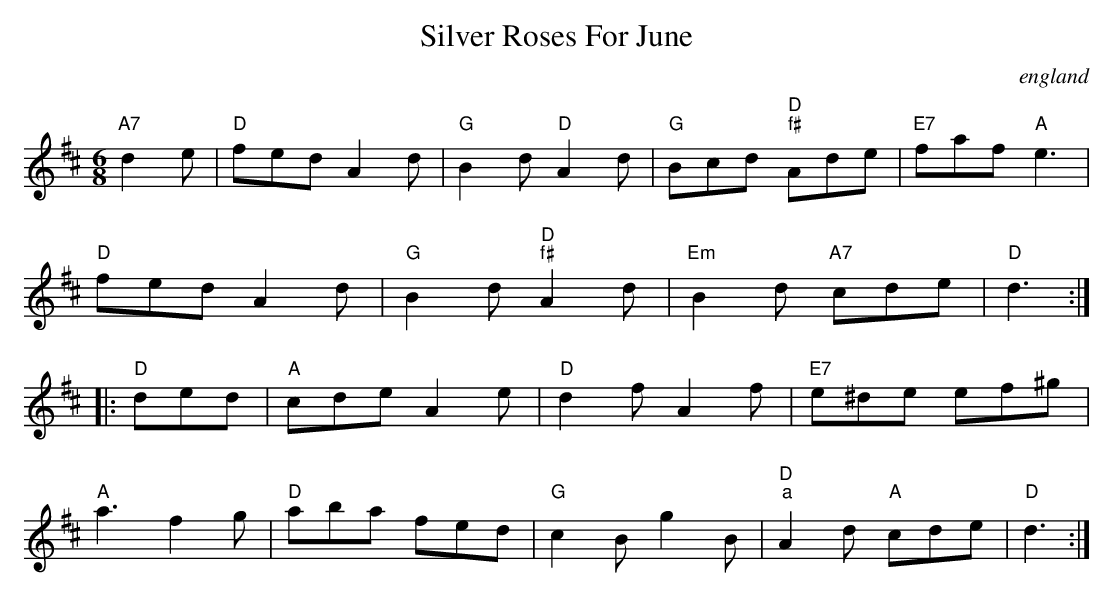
X:1
T:Silver Roses For June
O:england
M:6/8
K:D
"A7"d2e |"D"fed A2d|"G"B2d "D"A2d|"G"Bcd "D""f#"Ade|"E7"faf "A"e3|
"D"fed A2d|"G"B2d "D""f#"A2d|"Em"B2d "A7"cde|"D"d3 ::
"D"ded |"A"cde A2e|"D"d2f A2f|"E7"e^de ef^g|
"A"a3 f2g|"D"aba fed|"G"c2B g2B|"D""a"A2d "A"cde|"D"d3 :|
